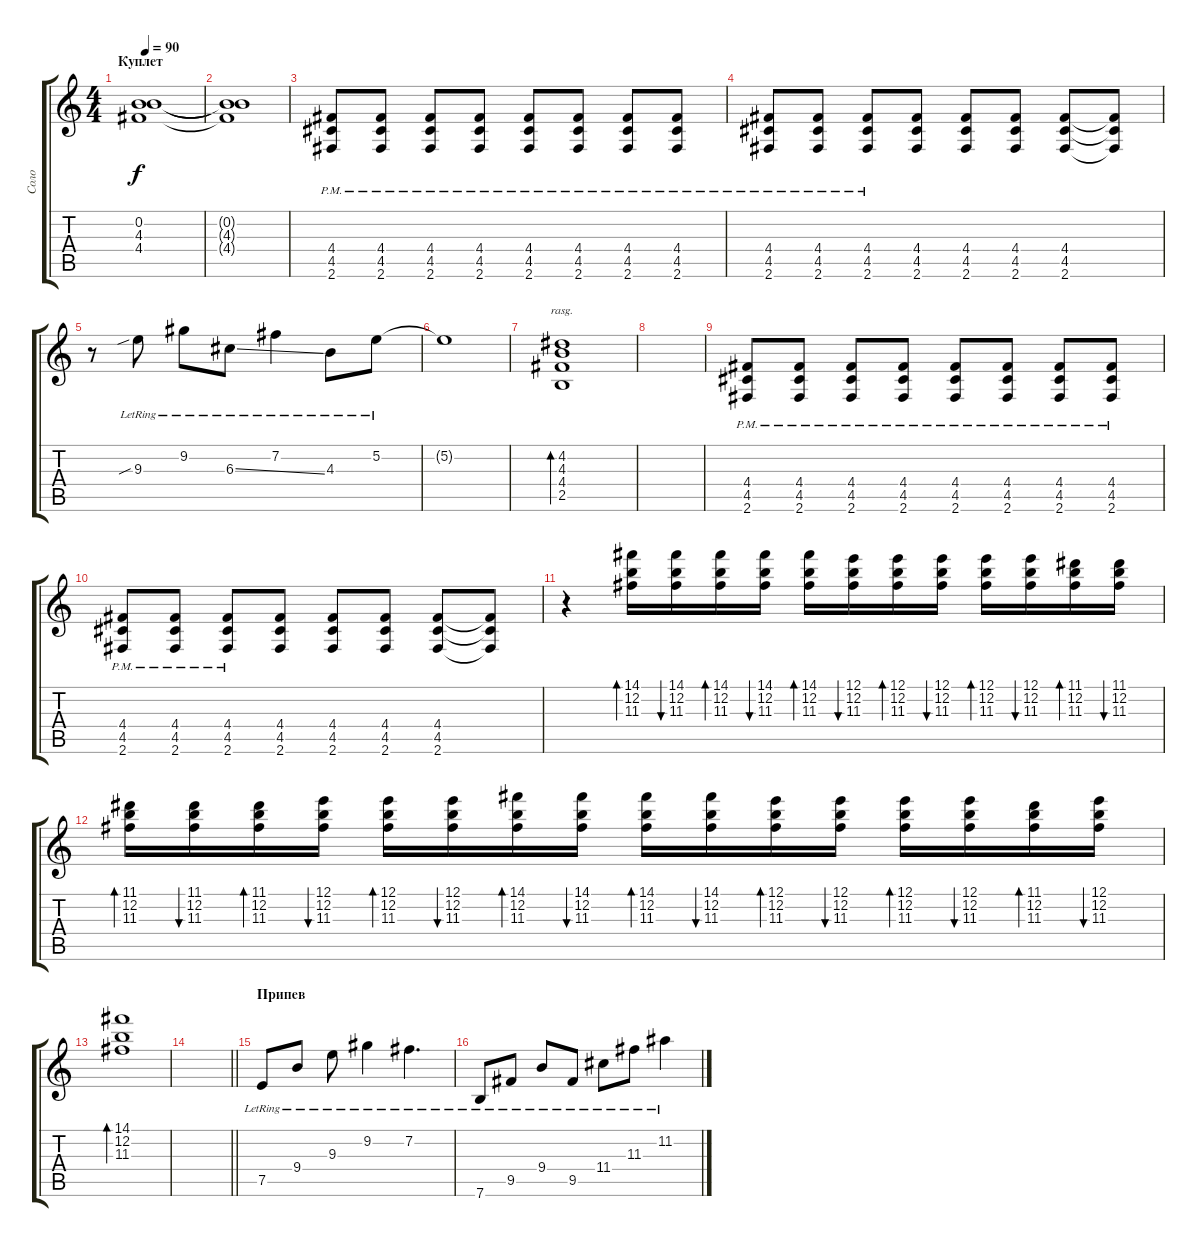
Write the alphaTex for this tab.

\track ("Соло" "Соло") {instrument overdrivenguitar}
\staff {score tabs}
\tuning (E4 B3 G3 D3 A2 E2) {hide}
\ts (4 4)
\section ("" "Куплет")
\tempo 90
\clef g2
\ks c
(0.2 4.3 4.4).1{dy f volume 9} |
(0.2{t} 4.3{t} 4.4{t}).1 |
(4.4{pm} 4.5{pm} 2.6{pm}).8 (4.4{pm} 4.5{pm} 2.6{pm}).8 (4.4{pm} 4.5{pm} 2.6{pm}).8 (4.4{pm} 4.5{pm} 2.6{pm}).8 (4.4{pm} 4.5{pm} 2.6{pm}).8 (4.4{pm} 4.5{pm} 2.6{pm}).8 (4.4{pm} 4.5{pm} 2.6{pm}).8 (4.4{pm} 4.5{pm} 2.6{pm}).8 |
(4.4{pm} 4.5{pm} 2.6{pm}).8 (4.4{pm} 4.5{pm} 2.6{pm}).8 (4.4{pm} 4.5{pm} 2.6{pm}).8 (4.4 4.5 2.6).8 (4.4 4.5 2.6).8 (4.4 4.5 2.6).8 (4.4 4.5 2.6).8 (4.4{t} 4.5{t} 2.6{t}).8 |
r.8{volume 12} 9.3{sib lr}.8 9.2{lr}.8 6.3{ss lr}.8 7.2{lr}.4 4.3{lr}.8 5.2{lr}.8 |
5.2{t}.1 |
(4.2 4.3 4.4 2.5).1{bd 240 rasg ii volume 5} |
|
(4.4{pm} 4.5{pm} 2.6{pm}).8 (4.4{pm} 4.5{pm} 2.6{pm}).8 (4.4{pm} 4.5{pm} 2.6{pm}).8 (4.4{pm} 4.5{pm} 2.6{pm}).8 (4.4{pm} 4.5{pm} 2.6{pm}).8 (4.4{pm} 4.5{pm} 2.6{pm}).8 (4.4{pm} 4.5{pm} 2.6{pm}).8 (4.4{pm} 4.5{pm} 2.6{pm}).8 |
(4.4{pm} 4.5{pm} 2.6{pm}).8 (4.4{pm} 4.5{pm} 2.6{pm}).8 (4.4{pm} 4.5{pm} 2.6{pm}).8 (4.4 4.5 2.6).8 (4.4 4.5 2.6).8 (4.4 4.5 2.6).8 (4.4 4.5 2.6).8 (4.4{t} 4.5{t} 2.6{t}).8 |
r.4{volume 11} (14.1 12.2 11.3).16{bd 60} (14.1 12.2 11.3).16{bu 60} (14.1 12.2 11.3).16{bd 60} (14.1 12.2 11.3).16{bu 60} (14.1 12.2 11.3).16{bd 60} (12.1 12.2 11.3).16{bu 60} (12.1 12.2 11.3).16{bd 60} (12.1 12.2 11.3).16{bu 60} (12.1 12.2 11.3).16{bd 60} (12.1 12.2 11.3).16{bu 60} (11.1 12.2 11.3).16{bd 60} (11.1 12.2 11.3).16{bu 60} |
(11.1 12.2 11.3).16{bd 60} (11.1 12.2 11.3).16{bu 60} (11.1 12.2 11.3).16{bd 60} (12.1 12.2 11.3).16{bu 60} (12.1 12.2 11.3).16{bd 60} (12.1 12.2 11.3).16{bu 60} (14.1 12.2 11.3).16{bd 60} (14.1 12.2 11.3).16{bu 60} (14.1 12.2 11.3).16{bd 60} (14.1 12.2 11.3).16{bu 60} (12.1 12.2 11.3).16{bd 60} (12.1 12.2 11.3).16{bu 60} (12.1 12.2 11.3).16{bd 60} (12.1 12.2 11.3).16{bu 60} (11.1 12.2 11.3).16{bd 60} (12.1 12.2 11.3).16{bu 60} |
(14.1 12.2 11.3).1{bd 60} |
\barLineRight lightlight
|
\section ("" "Припев")
7.5{lr}.8{volume 8} 9.4{lr}.8 9.3{lr}.8 9.2{lr}.4 7.2{lr}.4{d} |
7.6{lr}.8 9.5{lr}.8 9.4{lr}.8 9.5{lr}.8 11.4{lr}.8 11.3{lr}.8 11.2{lr}.4
